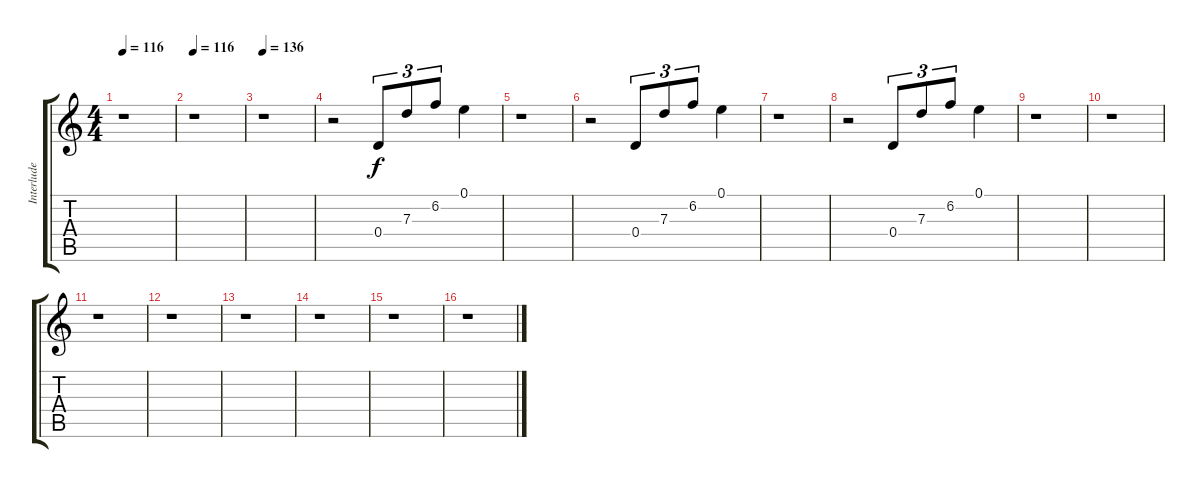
\track ("Interlude" "Interlude") {instrument electricguitarclean}
\staff {score tabs}
\tuning (E4 B3 G3 D3 A2 E2) {hide}
\ts (4 4)
\tempo 116
\clef g2
\ks c
r.1{dy f} |
\tempo 116
r.1 |
\tempo 136
r.1 |
r.2 0.4.8{tu (3 2)} 7.3.8{tu (3 2)} 6.2.8{tu (3 2)} 0.1.4 |
r.1 |
r.2 0.4.8{tu (3 2)} 7.3.8{tu (3 2)} 6.2.8{tu (3 2)} 0.1.4 |
r.1 |
r.2 0.4.8{tu (3 2)} 7.3.8{tu (3 2)} 6.2.8{tu (3 2)} 0.1.4 |
r.1 |
r.1 |
r.1 |
r.1 |
r.1 |
r.1 |
r.1 |
r.1
